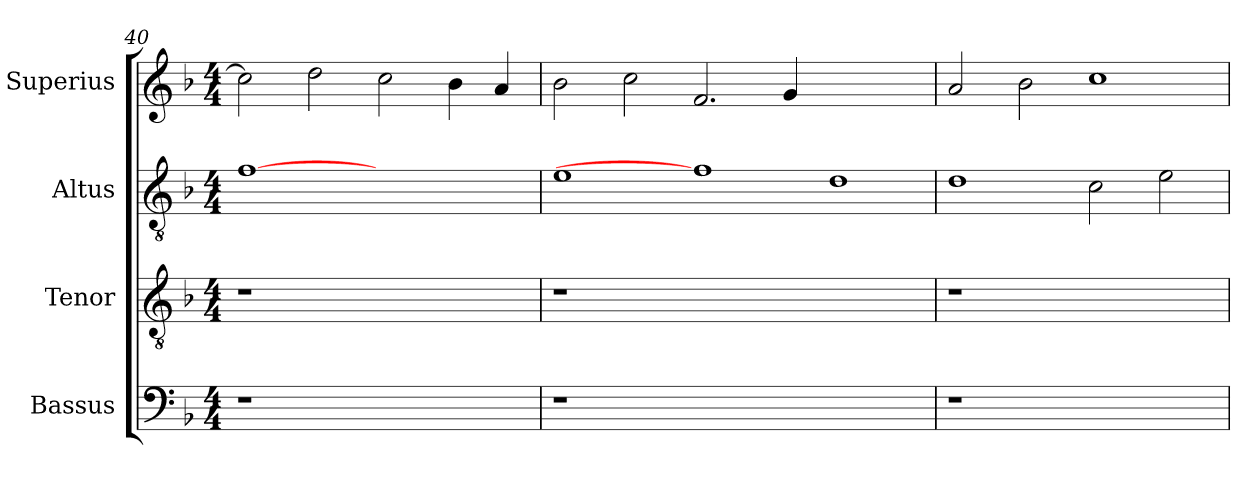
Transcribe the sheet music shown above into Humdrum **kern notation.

**kern	**kern	**kern	**kern
*part4	*part3	*part2	*part1
*staff4	*staff3	*staff2	*staff1
*I"Bassus	*I"Tenor	*I"Altus	*I"Superius
*I'B.	*I'T.	*I'A.	*I'S.
*clefF4	*clefGv2	*clefGv2	*clefG2
*	*ITrd7c12	*ITrd7c12	*
*k[b-]	*k[b-]	*k[b-]	*k[b-]
*F:	*F:	*F:	*F:
*M4/4	*M4/4	*M4/4	*M4/4
=40	=40	=40	=40
!LO:N:vis=1	!LO:N:vis=1	!	!
1r	1r	[1Fi	2cci\]
.	.	.	2ddi\
1ryy	1ryy	1ryy	2cci\
.	.	.	4b-i\
.	.	.	4ai/
=41	=41	=41	=41
!LO:N:vis=1	!LO:N:vis=1	!	!
1r	1r	1Ei	2b-i\
.	.	.	2cci\
0ryy	0ryy	1Fi]	2.fi/
.	.	.	4gi/
.	.	1Di	1ryy
!!LO:LB:g=z
=42	=42	=42	=42
!LO:N:vis=1	!LO:N:vis=1	!	!
1r	1r	1Di	2ai/
.	.	.	2b-i\
1ryy	1ryy	2Ci\	1cci
.	.	2Ei\	.
=	=	=	=
*-	*-	*-	*-
